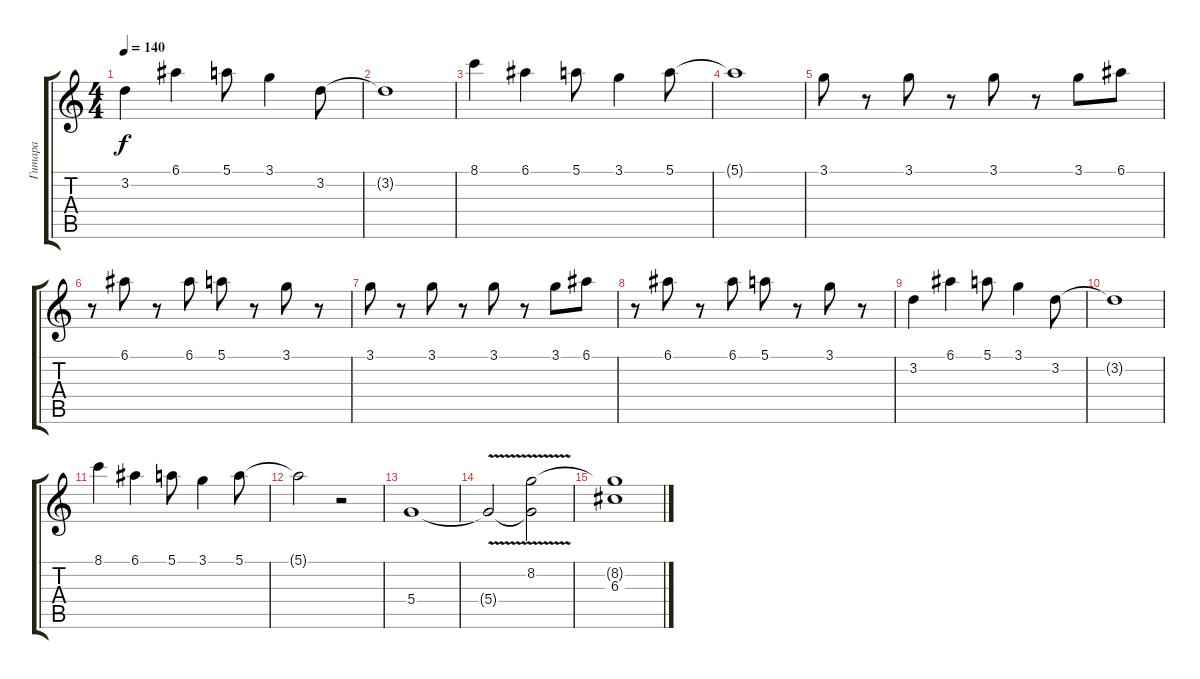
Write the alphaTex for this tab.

\track ("Гитара" "Гитара") {instrument electricguitarclean}
\staff {score tabs}
\tuning (E4 B3 G3 D3 A2 E2) {hide}
\ts (4 4)
\tempo 140
\clef g2
\ks c
3.2.4{dy f} 6.1.4 5.1.8 3.1.4 3.2.8 |
3.2{t}.1 |
8.1.4 6.1.4 5.1.8 3.1.4 5.1.8 |
5.1{t}.1 |
3.1.8 r.8 3.1.8 r.8 3.1.8 r.8 3.1.8 6.1.8 |
r.8 6.1.8 r.8 6.1.8 5.1.8 r.8 3.1.8 r.8 |
3.1.8 r.8 3.1.8 r.8 3.1.8 r.8 3.1.8 6.1.8 |
r.8 6.1.8 r.8 6.1.8 5.1.8 r.8 3.1.8 r.8 |
3.2.4 6.1.4 5.1.8 3.1.4 3.2.8 |
3.2{t}.1 |
8.1.4 6.1.4 5.1.8 3.1.4 5.1.8 |
5.1{t}.2 r.2{volume 16 instrument electricguitarclean} |
5.4.1 |
5.4{v t}.2 (8.2 5.4{t}).2 |
(8.2{t} 6.3).1
